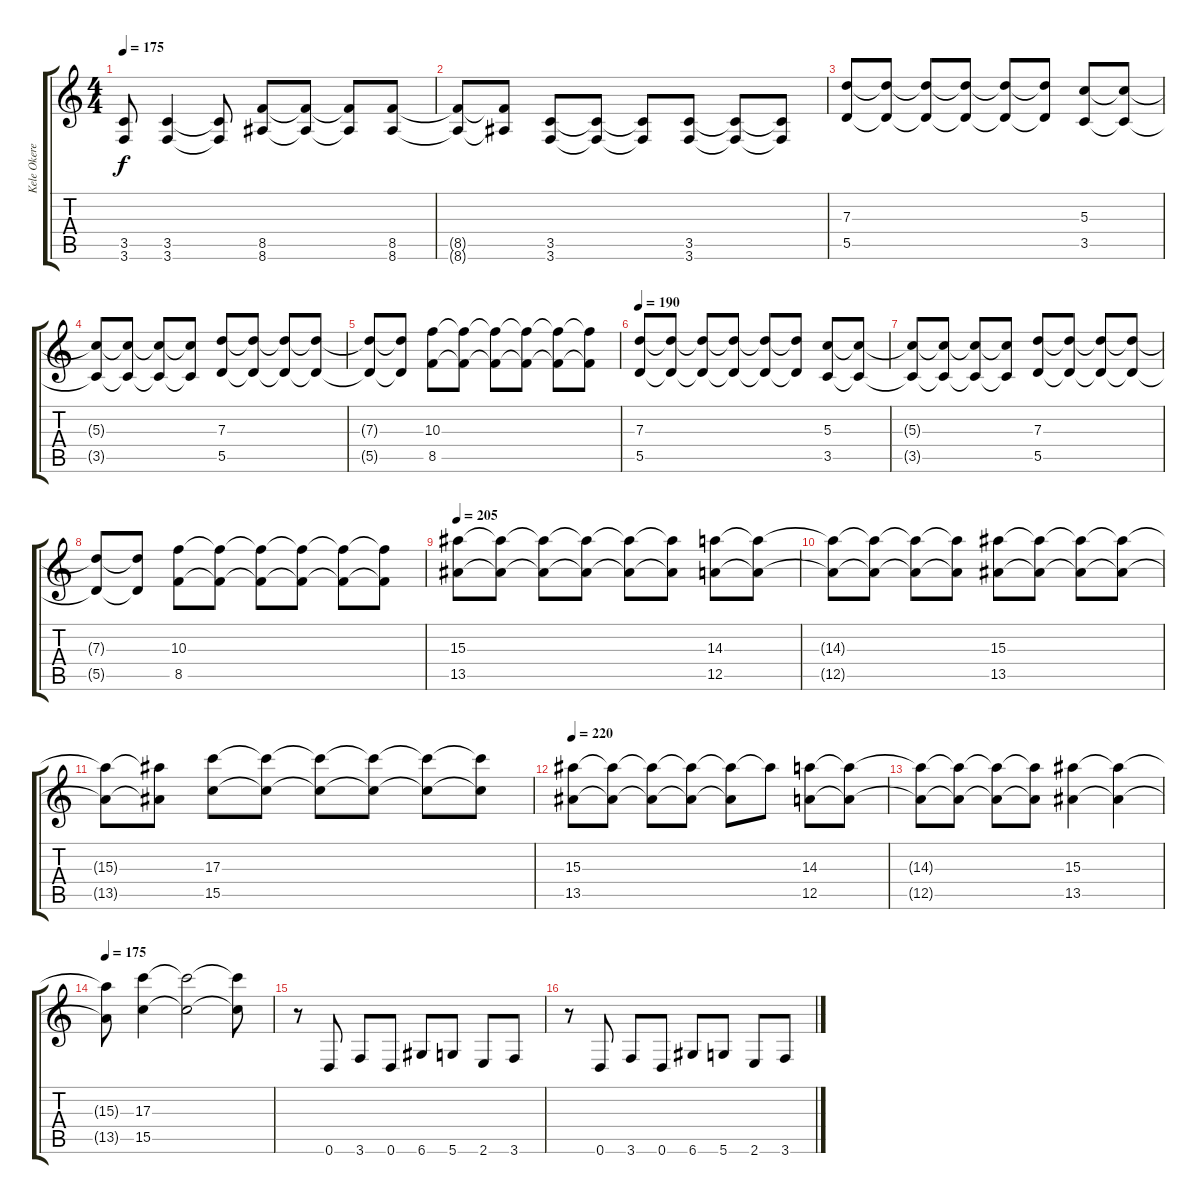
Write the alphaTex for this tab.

\track ("Kele Okereke Extra Guitars" "Kele Okere") {instrument distortionguitar}
\staff {score tabs}
\tuning (E4 B3 G3 D3 A2 D2) {hide}
\ts (4 4)
\tempo 175
\clef g2
\ks c
(3.5{t} 3.6{t}).8{dy f} (3.5 3.6).4 (3.5{t} 3.6{t}).8 (8.5 8.6).8 (8.5{t} 8.6{t}).8 (8.5{t} 8.6{t}).8 (8.5 8.6).8 |
(8.5{t} 8.6{t}).8 (8.5{t} 8.6{t}).8 (3.5 3.6).8 (3.5{t} 3.6{t}).8 (3.5{t} 3.6{t}).8 (3.5 3.6).8 (3.5{t} 3.6{t}).8 (3.5{t} 3.6{t}).8 |
(7.3 5.5).8 (7.3{t} 5.5{t}).8 (7.3{t} 5.5{t}).8 (7.3{t} 5.5{t}).8 (7.3{t} 5.5{t}).8 (7.3{t} 5.5{t}).8 (5.3 3.5).8 (5.3{t} 3.5{t}).8 |
(5.3{t} 3.5{t}).8 (5.3{t} 3.5{t}).8 (5.3{t} 3.5{t}).8 (5.3{t} 3.5{t}).8 (7.3 5.5).8 (7.3{t} 5.5{t}).8 (7.3{t} 5.5{t}).8 (7.3{t} 5.5{t}).8 |
(7.3{t} 5.5{t}).8 (7.3{t} 5.5{t}).8 (10.3 8.5).8 (10.3{t} 8.5{t}).8 (10.3{t} 8.5{t}).8 (10.3{t} 8.5{t}).8 (10.3{t} 8.5{t}).8 (10.3{t} 8.5{t}).8 |
\tempo 190
(7.3 5.5).8 (7.3{t} 5.5{t}).8 (7.3{t} 5.5{t}).8 (7.3{t} 5.5{t}).8 (7.3{t} 5.5{t}).8 (7.3{t} 5.5{t}).8 (5.3 3.5).8 (5.3{t} 3.5{t}).8 |
(5.3{t} 3.5{t}).8 (5.3{t} 3.5{t}).8 (5.3{t} 3.5{t}).8 (5.3{t} 3.5{t}).8 (7.3 5.5).8 (7.3{t} 5.5{t}).8 (7.3{t} 5.5{t}).8 (7.3{t} 5.5{t}).8 |
(7.3{t} 5.5{t}).8 (7.3{t} 5.5{t}).8 (10.3 8.5).8 (10.3{t} 8.5{t}).8 (10.3{t} 8.5{t}).8 (10.3{t} 8.5{t}).8 (10.3{t} 8.5{t}).8 (10.3{t} 8.5{t}).8 |
\tempo 205
(15.3 13.5).8 (15.3{t} 13.5{t}).8 (15.3{t} 13.5{t}).8 (15.3{t} 13.5{t}).8 (15.3{t} 13.5{t}).8 (15.3{t} 13.5{t}).8 (14.3 12.5).8 (14.3{t} 12.5{t}).8 |
(14.3{t} 12.5{t}).8 (14.3{t} 12.5{t}).8 (14.3{t} 12.5{t}).8 (14.3{t} 12.5{t}).8 (15.3 13.5).8 (15.3{t} 13.5{t}).8 (15.3{t} 13.5{t}).8 (15.3{t} 13.5{t}).8 |
(15.3{t} 13.5{t}).8 (15.3{t} 13.5{t}).8 (17.3 15.5).8 (17.3{t} 15.5{t}).8 (17.3{t} 15.5{t}).8 (17.3{t} 15.5{t}).8 (17.3{t} 15.5{t}).8 (17.3{t} 15.5{t}).8 |
\tempo 220
(15.3 13.5).8 (15.3{t} 13.5{t}).8 (15.3{t} 13.5{t}).8 (15.3{t} 13.5{t}).8 (15.3{t} 13.5{t}).8 15.3{t}.8 (14.3 12.5).8 (14.3{t} 12.5{t}).8 |
(14.3{t} 12.5{t}).8 (14.3{t} 12.5{t}).8 (14.3{t} 12.5{t}).8 (14.3{t} 12.5{t}).8 (15.3 13.5).4 (15.3{t} 13.5{t}).4 |
\tempo 175
(15.3{t} 13.5{t}).8 (17.3 15.5).4 (17.3{t} 15.5{t}).2 (17.3{t} 15.5{t}).8 |
r.8 0.6.8 3.6.8 0.6.8 6.6.8 5.6.8 2.6.8 3.6.8 |
r.8 0.6.8 3.6.8 0.6.8 6.6.8 5.6.8 2.6.8 3.6.8
